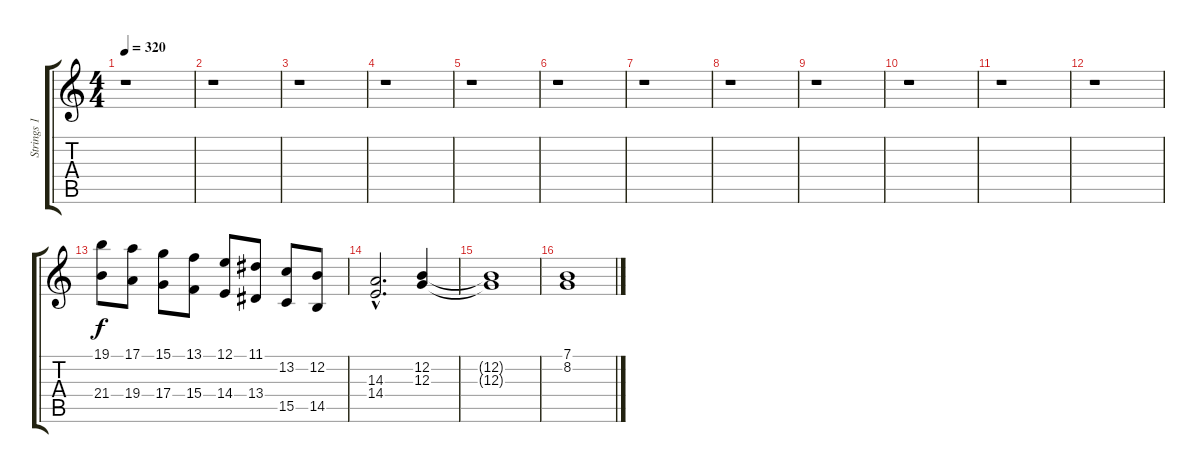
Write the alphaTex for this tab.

\track ("Strings 1" "Strings 1") {instrument stringensemble1}
\staff {score tabs}
\tuning (E4 B3 G3 D3 A2 E2) {hide}
\ts (4 4)
\tempo 320
\clef g2
\ks c
r.1{dy f} |
r.1 |
r.1 |
r.1 |
r.1 |
r.1 |
r.1 |
r.1 |
r.1 |
r.1 |
r.1 |
r.1 |
(19.1 21.4).8 (17.1 19.4).8 (15.1 17.4).8 (13.1 15.4).8 (12.1 14.4).8 (11.1 13.4).8 (13.2 15.5).8 (12.2 14.5).8 |
(14.3{hac} 14.4{hac}).2{d} (12.2 12.3).4 |
(12.2{t} 12.3{t}).1 |
(7.1 8.2).1
